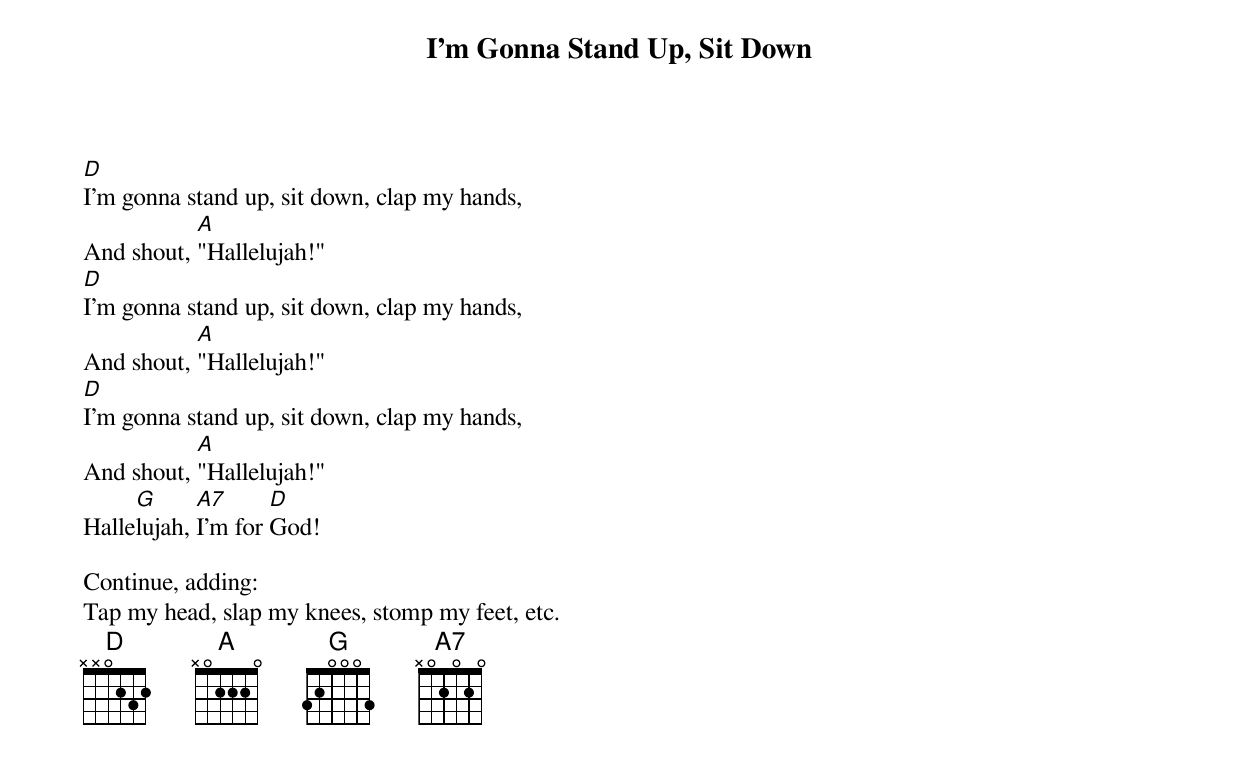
{title: I'm Gonna Stand Up, Sit Down}


[D]I'm gonna stand up, sit down, clap my hands,
And shout, [A]"Hallelujah!"
[D]I'm gonna stand up, sit down, clap my hands,
And shout, [A]"Hallelujah!"
[D]I'm gonna stand up, sit down, clap my hands,
And shout, [A]"Hallelujah!"
Halle[G]lujah, [A7]I'm for [D]God!

Continue, adding:
Tap my head, slap my knees, stomp my feet, etc.
